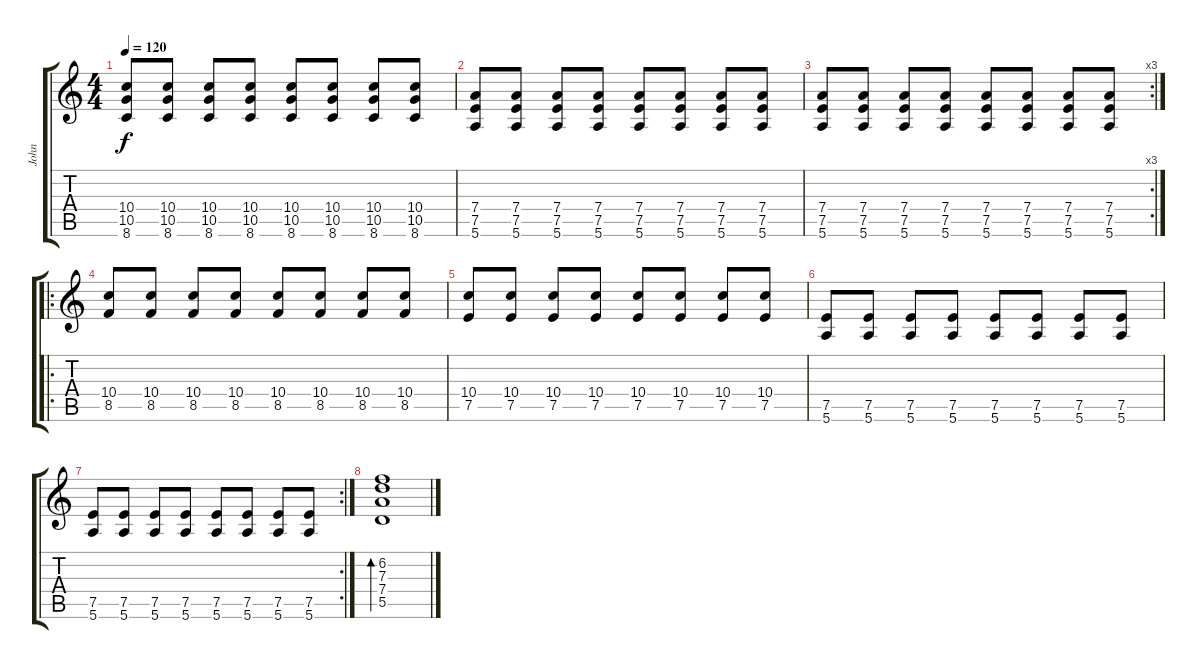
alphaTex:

\track ("John" "John") {instrument distortionguitar}
\staff {score tabs}
\tuning (E4 B3 G3 D3 A2 E2) {hide}
\ts (4 4)
\tempo 120
\clef g2
\ks c
(10.4 10.5 8.6).8{dy f} (10.4 10.5 8.6).8 (10.4 10.5 8.6).8 (10.4 10.5 8.6).8 (10.4 10.5 8.6).8 (10.4 10.5 8.6).8 (10.4 10.5 8.6).8 (10.4 10.5 8.6).8 |
(7.4 7.5 5.6).8 (7.4 7.5 5.6).8 (7.4 7.5 5.6).8 (7.4 7.5 5.6).8 (7.4 7.5 5.6).8 (7.4 7.5 5.6).8 (7.4 7.5 5.6).8 (7.4 7.5 5.6).8 |
\rc 3
(7.4 7.5 5.6).8 (7.4 7.5 5.6).8 (7.4 7.5 5.6).8 (7.4 7.5 5.6).8 (7.4 7.5 5.6).8 (7.4 7.5 5.6).8 (7.4 7.5 5.6).8 (7.4 7.5 5.6).8 |
\ro
(10.4 8.5).8{instrument acousticguitarsteel} (10.4 8.5).8 (10.4 8.5).8 (10.4 8.5).8 (10.4 8.5).8 (10.4 8.5).8 (10.4 8.5).8 (10.4 8.5).8 |
(10.4 7.5).8{instrument acousticguitarsteel} (10.4 7.5).8 (10.4 7.5).8 (10.4 7.5).8 (10.4 7.5).8 (10.4 7.5).8 (10.4 7.5).8 (10.4 7.5).8 |
(7.5 5.6).8 (7.5 5.6).8 (7.5 5.6).8{instrument acousticguitarsteel} (7.5 5.6).8 (7.5 5.6).8 (7.5 5.6).8 (7.5 5.6).8 (7.5 5.6).8 |
\rc 2
(7.5 5.6).8 (7.5 5.6).8 (7.5 5.6).8{instrument acousticguitarsteel} (7.5 5.6).8 (7.5 5.6).8 (7.5 5.6).8 (7.5 5.6).8 (7.5 5.6).8 |
(6.2 7.3 7.4 5.5).1{bd 60 instrument acousticguitarsteel}
